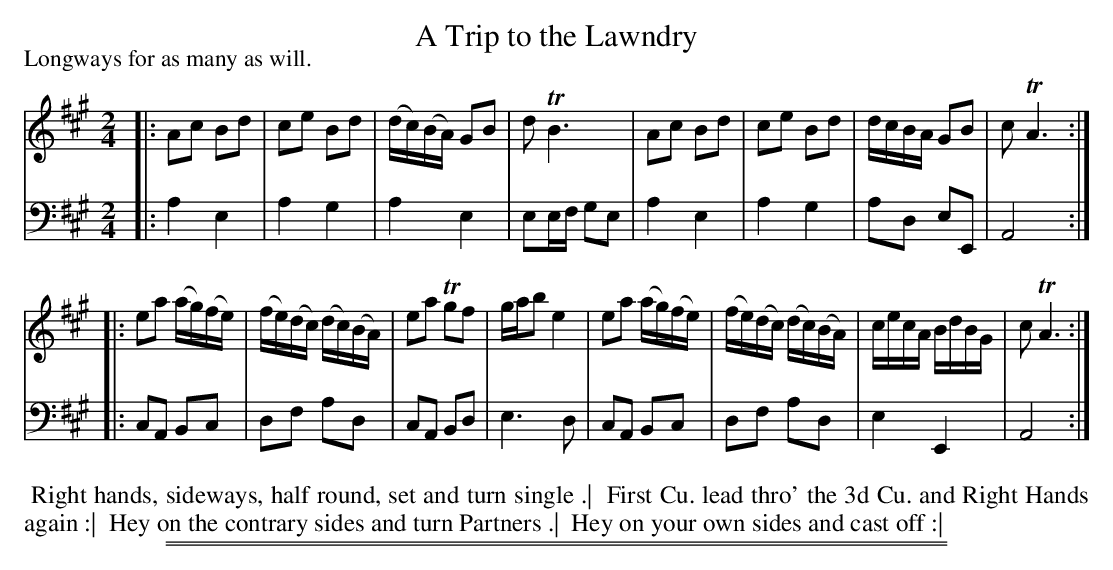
X:1
T: A Trip to the Lawndry
P: Longways for as many as will.
M: 2/4
L: 1/16
K: A
V: 1
|: A2c2 B2d2 | c2e2 B2d2 | (dc)(BA) G2B2 | d2 TB6 |\
   A2c2 B2d2 | c2e2 B2d2 |  dc``BA  G2B2 | c2 TA6 :|
|: e2a2 (ag)(fe) | (fe)(dc) (dc)(BA) | e2a2 Tg2f2 | gab2 e4 |\
   e2a2 (ag)(fe) | (fe)(dc) (dc)(BA) | cecA BdBG | c2 TA6 :|
V: 2 clef=bass middle=d
|: a4 e4 | a4 g4 | a4 e4 | e2ef g2e2 |\
   a4 e4 | a4 g4 | a2d2 e2E2 | A8 :|
|: c2A2 B2c2 | d2f2 a2d2 | c2A2 B2d2 | e6 d2 |\
   c2A2 B2c2 | d2f2 a2d2 | e4 E4 | A8 :|
